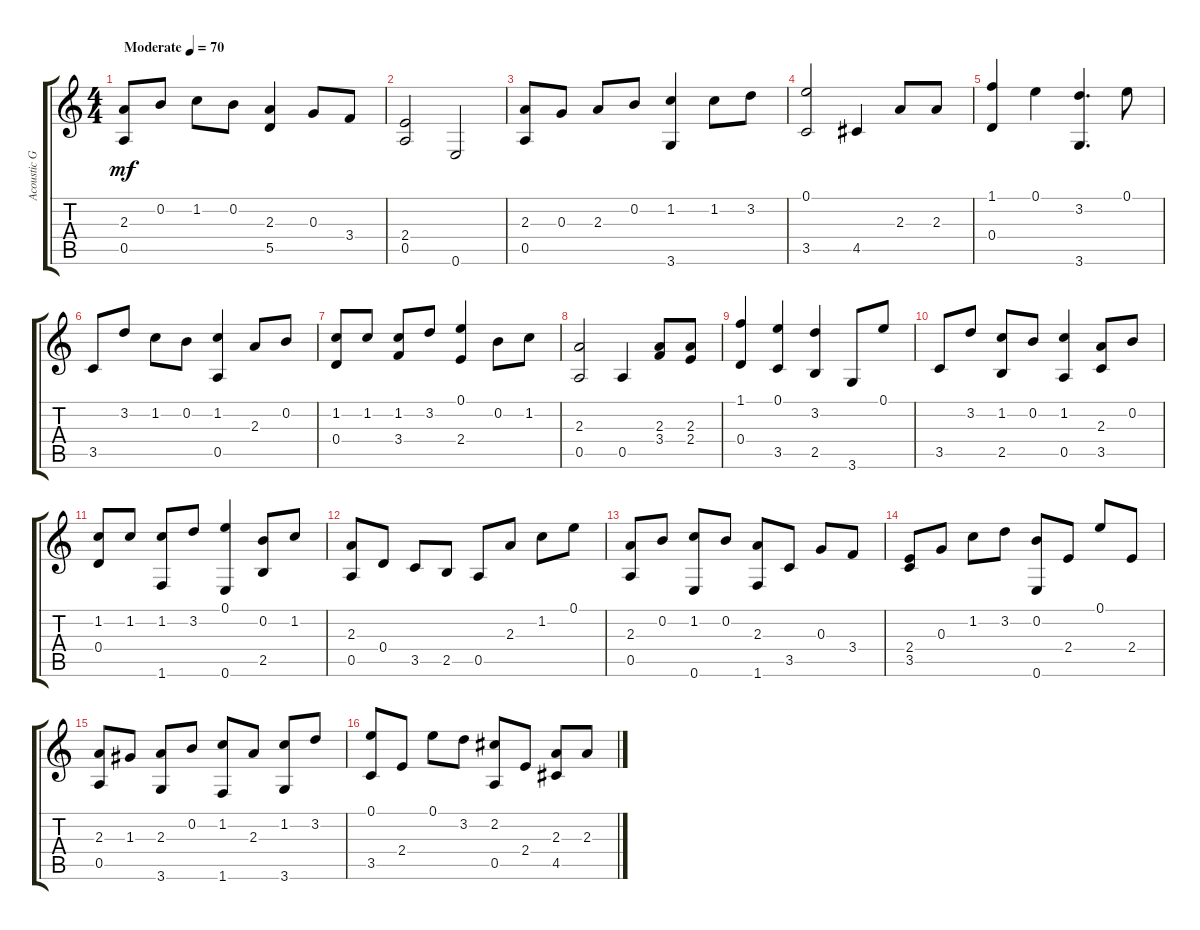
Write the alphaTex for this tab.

\track ("Acoustic Guitar" "Acoustic G") {instrument acousticguitarsteel}
\staff {score tabs}
\tuning (E4 B3 G3 D3 A2 E2) {hide}
\ts (4 4)
\tempo (70 "Moderate")
\clef g2
\ks c
(2.3 0.5).8{dy mf instrument acousticguitarsteel} 0.2.8 1.2.8 0.2.8 (2.3 5.5).4 0.3.8 3.4.8 |
(2.4 0.5).2 0.6.2 |
(2.3 0.5).8 0.3.8 2.3.8 0.2.8 (1.2 3.6).4 1.2.8 3.2.8 |
(0.1 3.5).2 4.5.4 2.3.8 2.3.8 |
(1.1 0.4).4 0.1.4 (3.2 3.6).4{d} 0.1.8 |
3.5.8 3.2.8 1.2.8 0.2.8 (1.2 0.5).4 2.3.8 0.2.8 |
(1.2 0.4).8 1.2.8 (1.2 3.4).8 3.2.8 (0.1 2.4).4 0.2.8 1.2.8 |
(2.3 0.5).2 0.5.4 (2.3 3.4).8 (2.3 2.4).8 |
(1.1 0.4).4 (0.1 3.5).4 (3.2 2.5).4 3.6.8 0.1.8 |
3.5.8 3.2.8 (1.2 2.5).8 0.2.8 (1.2 0.5).4 (2.3 3.5).8 0.2.8 |
(1.2 0.4).8 1.2.8 (1.2 1.6).8 3.2.8 (0.1 0.6).4 (0.2 2.5).8 1.2.8 |
(2.3 0.5).8 0.4.8 3.5.8 2.5.8 0.5.8 2.3.8 1.2.8 0.1.8 |
(2.3 0.5).8 0.2.8 (1.2 0.6).8 0.2.8 (2.3 1.6).8 3.5.8 0.3.8 3.4.8 |
(2.4 3.5).8 0.3.8 1.2.8 3.2.8 (0.2 0.6).8 2.4.8 0.1.8 2.4.8 |
(2.3 0.5).8 1.3.8 (2.3 3.6).8 0.2.8 (1.2 1.6).8 2.3.8 (1.2 3.6).8 3.2.8 |
(0.1 3.5).8 2.4.8 0.1.8 3.2.8 (2.2 0.5).8 2.4.8 (2.3 4.5).8 2.3.8
